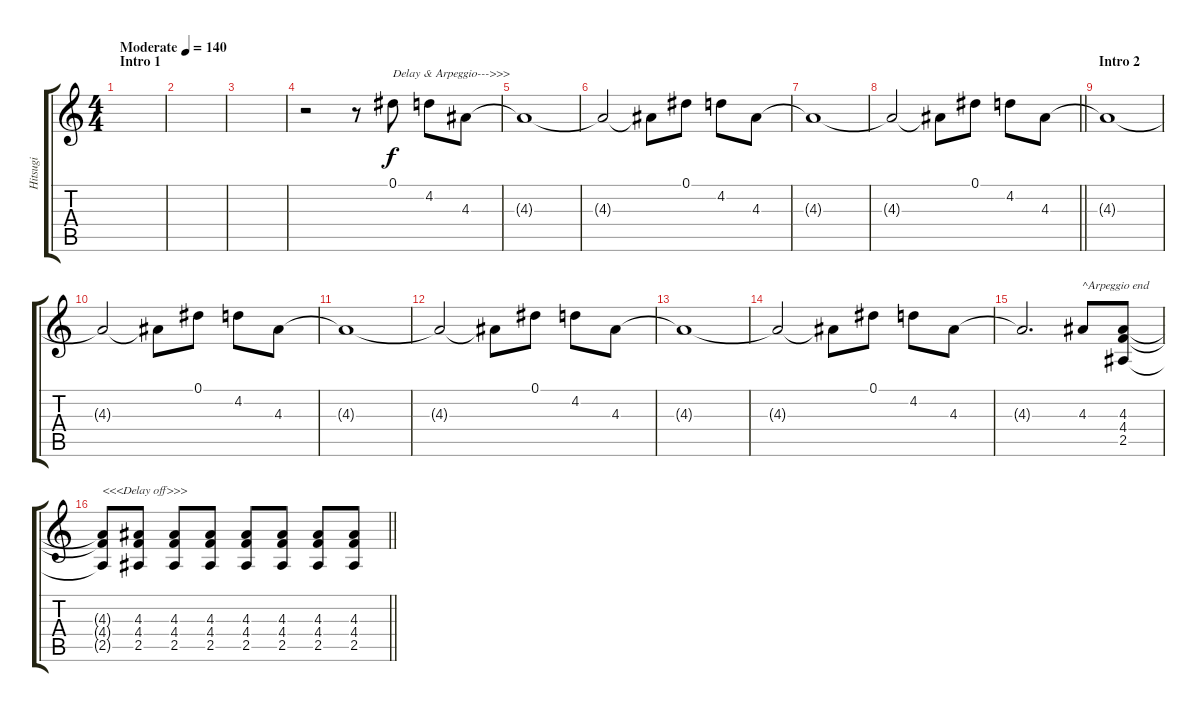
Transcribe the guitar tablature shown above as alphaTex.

\track ("Hitsugi" "Hitsugi") {instrument overdrivenguitar}
\staff {score tabs}
\tuning (Eb4 Bb3 Gb3 Db3 Ab2 Eb2) {hide}
\ts (4 4)
\section ("" "Intro 1")
\tempo (140 "Moderate")
\clef g2
\ks c
|
|
|
r.2 r.8 0.1.8{txt "Delay & Arpeggio--->>>"} 4.2.8 4.3.8 |
4.3{t}.1 |
4.3{t}.2 4.3{t}.8 0.1.8 4.2.8 4.3.8 |
4.3{t}.1 |
\barLineRight lightlight
4.3{t}.2 4.3{t}.8 0.1.8 4.2.8 4.3.8 |
\section ("" "Intro 2")
4.3{t}.1 |
4.3{t}.2 4.3{t}.8 0.1.8 4.2.8 4.3.8 |
4.3{t}.1 |
4.3{t}.2 4.3{t}.8 0.1.8 4.2.8 4.3.8 |
4.3{t}.1 |
4.3{t}.2 4.3{t}.8 0.1.8 4.2.8 4.3.8 |
4.3{t}.2{d} 4.3.8{txt "^Arpeggio end"} (4.3 4.4 2.5).8 |
\barLineRight lightlight
(4.3{t} 4.4{t} 2.5{t}).8{txt "<<<Delay off>>>"} (4.3 4.4 2.5).8 (4.3 4.4 2.5).8 (4.3 4.4 2.5).8 (4.3 4.4 2.5).8 (4.3 4.4 2.5).8 (4.3 4.4 2.5).8 (4.3 4.4 2.5).8
